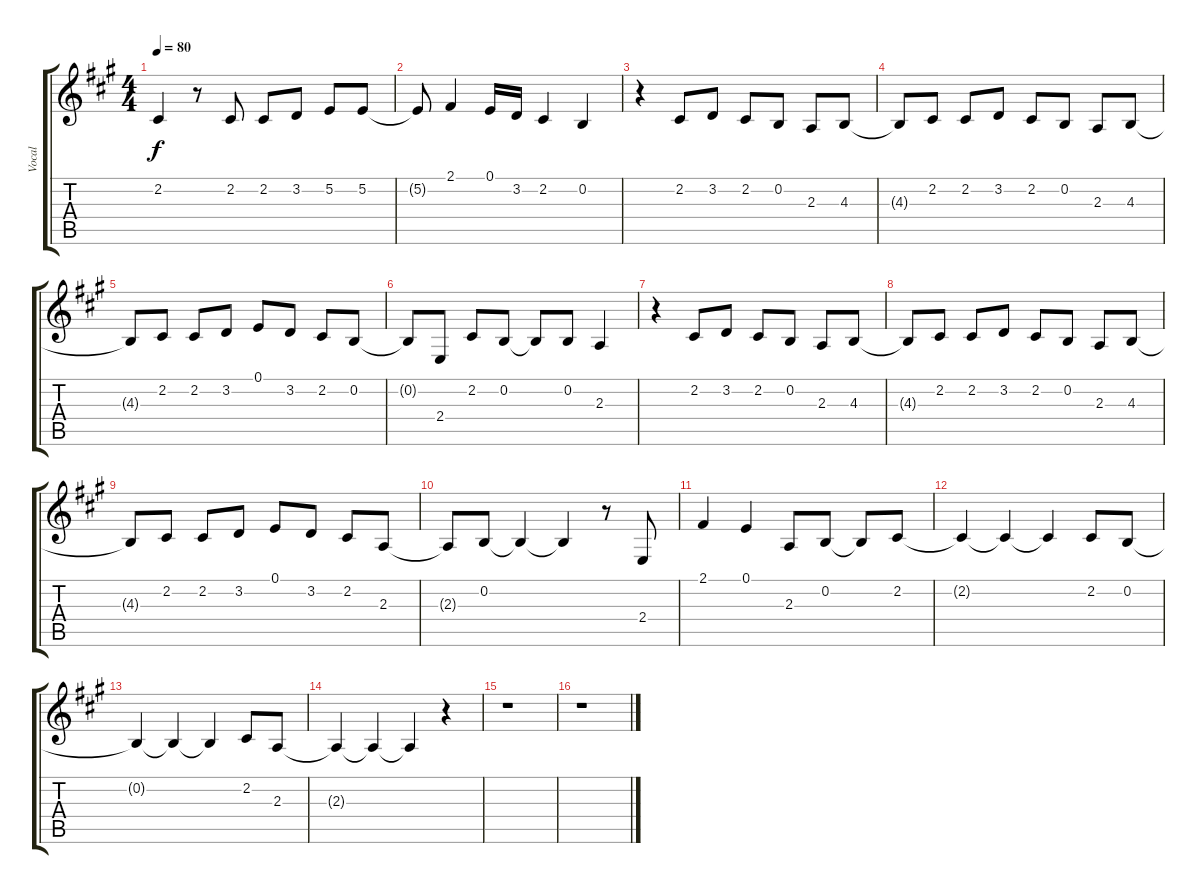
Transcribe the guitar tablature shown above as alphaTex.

\track ("Vocal" "Vocal") {instrument flute}
\staff {score tabs}
\tuning (E4 B3 G3 D3 A2 E2) {hide}
\ts (4 4)
\tempo 80
\clef g2
\ks a
2.2{t}.4{dy f} r.8 2.2.8 2.2.8 3.2.8 5.2.8 5.2.8 |
5.2{t}.8 2.1.4 0.1.16 3.2.16 2.2.4 0.2.4 |
r.4 2.2.8 3.2.8 2.2.8 0.2.8 2.3.8 4.3.8 |
4.3{t}.8 2.2.8 2.2.8 3.2.8 2.2.8 0.2.8 2.3.8 4.3.8 |
4.3{t}.8 2.2.8 2.2.8 3.2.8 0.1.8 3.2.8 2.2.8 0.2.8 |
0.2{t}.8 2.4.8 2.2.8 0.2.8 0.2{t}.8 0.2.8 2.3.4 |
r.4 2.2.8 3.2.8 2.2.8 0.2.8 2.3.8 4.3.8 |
4.3{t}.8 2.2.8 2.2.8 3.2.8 2.2.8 0.2.8 2.3.8 4.3.8 |
4.3{t}.8 2.2.8 2.2.8 3.2.8 0.1.8 3.2.8 2.2.8 2.3.8 |
2.3{t}.8 0.2.8 0.2{t}.4 0.2{t}.4 r.8 2.4.8 |
2.1.4 0.1.4 2.3.8 0.2.8 0.2{t}.8 2.2.8 |
2.2{t}.4 2.2{t}.4 2.2{t}.4 2.2.8 0.2.8 |
0.2{t}.4 0.2{t}.4 0.2{t}.4 2.2.8 2.3.8 |
2.3{t}.4 2.3{t}.4 2.3{t}.4 r.4 |
r.1 |
r.1
